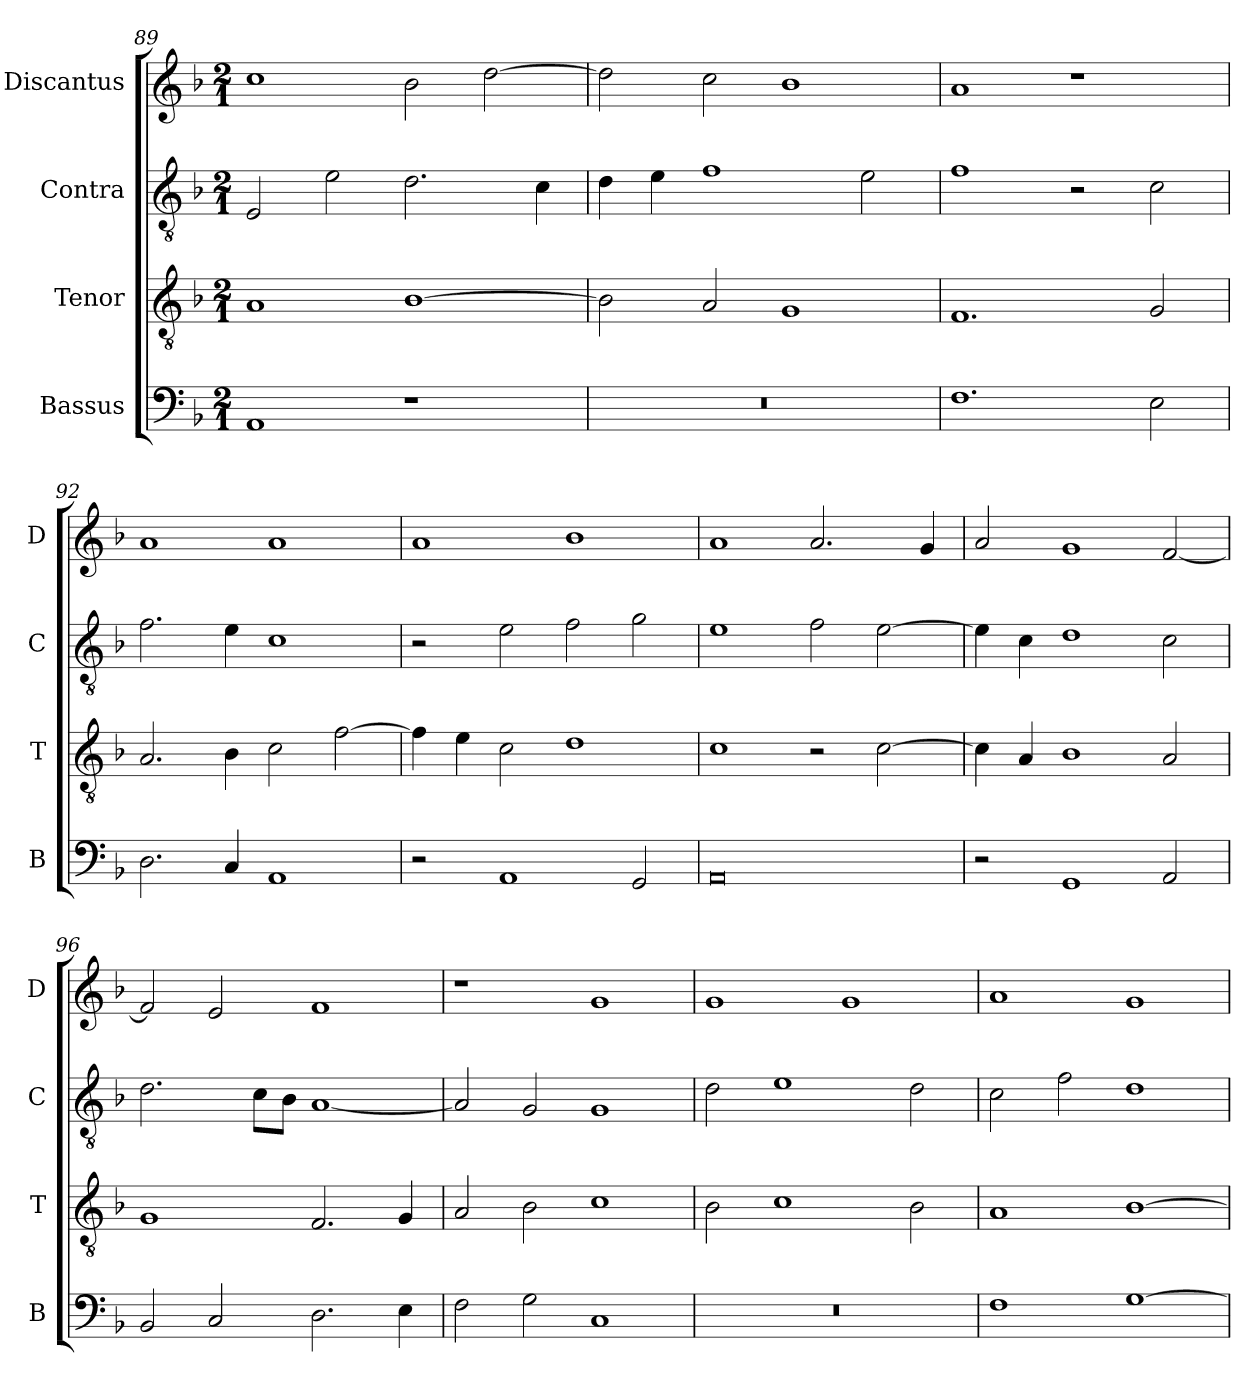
**kern	**kern	**kern	**kern
*part4	*part3	*part2	*part1
*staff4	*staff3	*staff2	*staff1
*I"Bassus	*I"Tenor	*I"Contra	*I"Discantus
*I'B	*I'T	*I'C	*I'D
*clefF4	*clefGv2	*clefGv2	*clefG2
*k[b-]	*k[b-]	*k[b-]	*k[b-]
*M2/1	*M2/1	*M2/1	*M2/1
=89	=89	=89	=89
1AA	1A	2E/	1cc
.	.	2e\	.
1r	[1B-	2.d\	2b-\
.	.	.	[2dd\
.	.	4c\	.
=90	=90	=90	=90
0r	2B-\]	4d\	2dd\]
.	.	4e\	.
.	2A/	1f	2cc\
.	1G	.	1b-
.	.	2e\	.
=91	=91	=91	=91
1.F	1.F	1f	1a
.	.	2r	1r
2E\	2G/	2c\	.
=92	=92	=92	=92
2.D\	2.A/	2.f\	1a
4C/	4B-\	4e\	.
1AA	2c\	1c	1a
.	[2f\	.	.
=93	=93	=93	=93
2r	4f\]	2r	1a
.	4e\	.	.
1AA	2c\	2e\	.
.	1d	2f\	1b-
2GG/	.	2g\	.
=94	=94	=94	=94
0AA	1c	1e	1a
.	2r	2f\	2.a/
.	[2c\	[2e\	.
.	.	.	4g/
=95	=95	=95	=95
2r	4c\]	4e\]	2a/
.	4A/	4c\	.
1GG	1B-	1d	1g
2AA/	2A/	2c\	[2f/
=96	=96	=96	=96
2BB-/	1G	2.d\	2f/]
2C/	.	.	2e/
.	.	8c\L	.
.	.	8B-\J	.
2.D\	2.F/	[1A	1f
4E\	4G/	.	.
=97	=97	=97	=97
2F\	2A/	2A/]	1r
2G\	2B-\	2G/	.
1C	1c	1G	1g
=98	=98	=98	=98
0r	2B-\	2d\	1g
.	1c	1e	.
.	.	.	1g
.	2B-\	2d\	.
=99	=99	=99	=99
1F	1A	2c\	1a
.	.	2f\	.
[1G	[1B-	1d	1g
=	=	=	=
*-	*-	*-	*-
